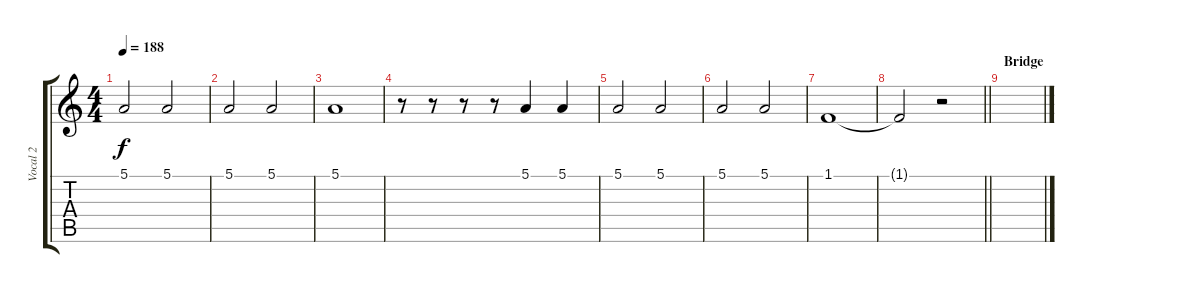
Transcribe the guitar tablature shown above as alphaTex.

\track ("Vocal 2" "Vocal 2") {instrument clarinet}
\staff {score tabs}
\tuning (E4 B3 G3 D3 A2 E2) {hide}
\ts (4 4)
\tempo 188
\clef g2
\ks c
5.1.2{dy f} 5.1.2 |
5.1.2 5.1.2 |
5.1.1 |
r.8 r.8 r.8 r.8 5.1.4 5.1.4 |
5.1.2 5.1.2 |
5.1.2 5.1.2 |
1.1.1 |
\barLineRight lightlight
1.1{t}.2 r.2 |
\section ("" "Bridge")
